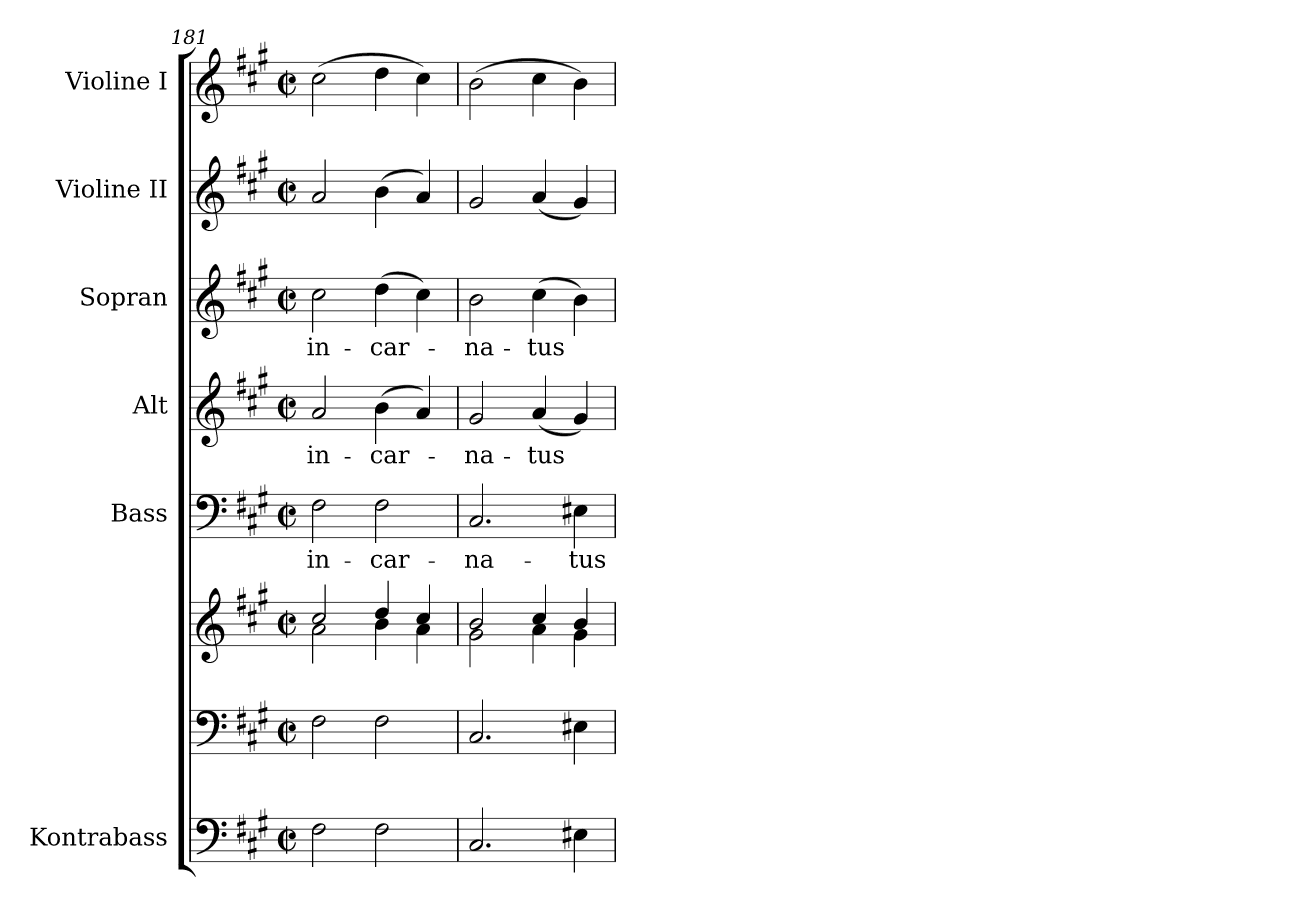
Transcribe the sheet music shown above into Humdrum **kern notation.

**kern	**kern	**kern	**kern	**text	**kern	**text	**kern	**text	**kern	**kern
*part7	*part6	*part6	*part5	*part5	*part4	*part4	*part3	*part3	*part2	*part1
*staff8	*staff7	*staff6	*staff5	*staff5	*staff4	*staff4	*staff3	*staff3	*staff2	*staff1
*I"Kontrabass	*	*	*I"Bass	*	*I"Alt	*	*I"Sopran	*	*I"Violine II	*I"Violine I
*I'Kb.	*	*	*I'B.	*	*I'A.	*	*I'S.	*	*I'Vl. II	*I'Vl. I
*clefF4	*clefF4	*clefG2	*clefF4	*	*clefG2	*	*clefG2	*	*clefG2	*clefG2
*ITrd7c12	*	*	*	*	*	*	*	*	*	*
*k[f#c#g#]	*k[f#c#g#]	*k[f#c#g#]	*k[f#c#g#]	*	*k[f#c#g#]	*	*k[f#c#g#]	*	*k[f#c#g#]	*k[f#c#g#]
*A:	*A:	*A:	*A:	*	*A:	*	*A:	*	*A:	*A:
*M2/2	*M2/2	*M2/2	*M2/2	*	*M2/2	*	*M2/2	*	*M2/2	*M2/2
*met(c|)	*met(c|)	*met(c|)	*met(c|)	*	*met(c|)	*	*met(c|)	*	*met(c|)	*met(c|)
=181	=181	=181	=181	=181	=181	=181	=181	=181	=181	=181
*	*	*^	*	*	*	*	*	*	*	*
!	!	!	!	!	!LO:LY:b	!	!LO:LY:b	!	!LO:LY:b	!	!
2FF#\	2F#\	2cc#/	2a\	2F#\	in-	2a/	in-	2cc#\	in-	2a/	(>2cc#\
!	!	!	!	!	!LO:LY:b	!	!LO:LY:b	!	!LO:LY:b	!	!
2FF#\	2F#\	4dd/	4b\	2F#\	-car-	(>4b\	-car-	(>4dd\	-car-	(>4b\	4dd\
.	.	4cc#/	4a\	.	.	4a/)	.	4cc#\)	.	4a/)	4cc#\)
=182	=182	=182	=182	=182	=182	=182	=182	=182	=182	=182	=182
!	!	!	!	!	!LO:LY:b	!	!LO:LY:b	!	!LO:LY:b	!	!
2.CC#/	2.C#/	2b/	2g#\	2.C#/	-na-	2g#/	-na-	2b\	-na-	2g#/	(>2b\
!	!	!	!	!	!	!	!LO:LY:b	!	!LO:LY:b	!	!
.	.	4cc#/	4a\	.	.	(<4a/	-tus	(>4cc#\	-tus	(<4a/	4cc#\
!	!	!	!	!	!LO:LY:b	!	!	!	!	!	!
4EE#X\	4E#X\	4b/	4g#\	4E#X\	-tus	4g#/)	.	4b\)	.	4g#/)	4b\)
*	*	*v	*v	*	*	*	*	*	*	*	*
=	=	=	=	=	=	=	=	=	=	=
*-	*-	*-	*-	*-	*-	*-	*-	*-	*-	*-
